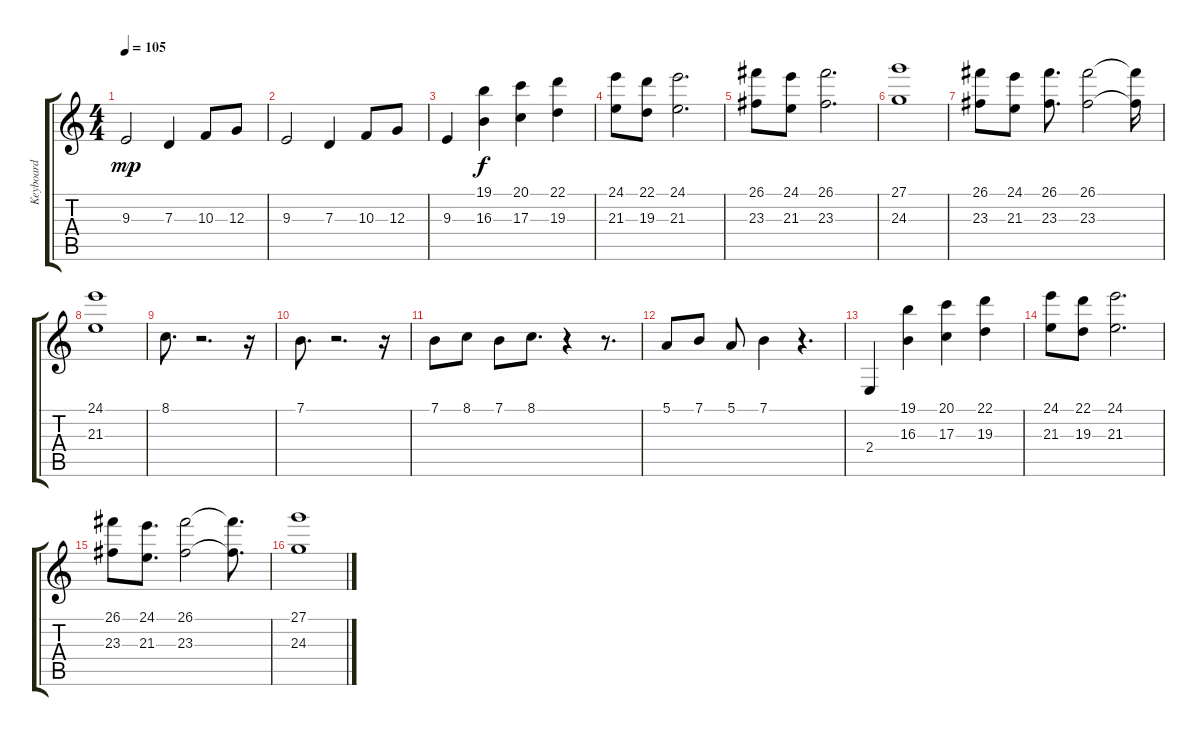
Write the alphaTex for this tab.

\track ("Keyboard" "Keyboard") {instrument tremolostrings}
\staff {score tabs}
\tuning (E4 B3 G3 D3 A2 E2) {hide}
\ts (4 4)
\tempo 105
\clef g2
\ks c
9.3.2{dy mp} 7.3.4 10.3.8 12.3.8 |
9.3.2 7.3.4 10.3.8 12.3.8 |
9.3.4 (19.1 16.3).4{dy f} (20.1 17.3).4 (22.1 19.3).4 |
(24.1 21.3).8 (22.1 19.3).8 (24.1 21.3).2{d} |
(26.1 23.3).8 (24.1 21.3).8 (26.1 23.3).2{d} |
(27.1 24.3).1 |
(26.1 23.3).8 (24.1 21.3).8 (26.1 23.3).8{d} (26.1 23.3).2 (26.1{t} 23.3{t}).16 |
(24.1 21.3).1 |
8.1.8{d} r.2{d} r.16 |
7.1.8{d} r.2{d} r.16 |
7.1.8 8.1.8 7.1.8 8.1.8{d} r.4 r.8{d} |
5.1.8 7.1.8 5.1.8 7.1.4 r.4{d} |
2.4.4 (19.1 16.3).4 (20.1 17.3).4 (22.1 19.3).4 |
(24.1 21.3).8 (22.1 19.3).8 (24.1 21.3).2{d} |
(26.1 23.3).8 (24.1 21.3).8{d} (26.1 23.3).2 (26.1{t} 23.3{t}).8{d} |
(27.1 24.3).1
